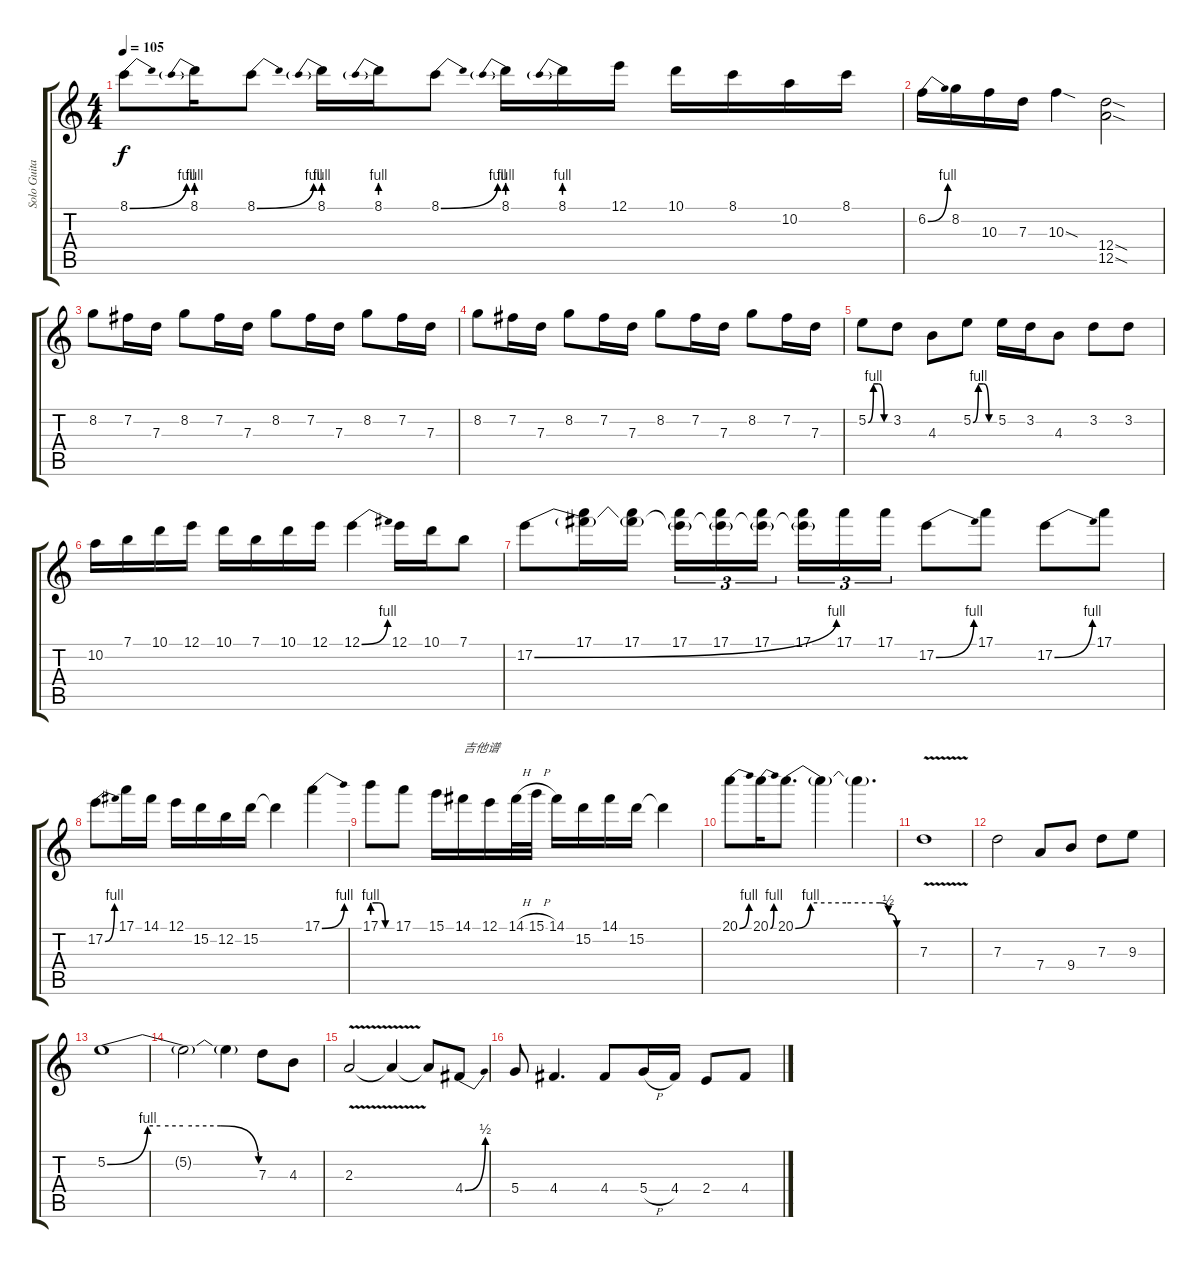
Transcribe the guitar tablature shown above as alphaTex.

\track ("Solo Guitar" "Solo Guita") {instrument overdrivenguitar}
\staff {score tabs}
\tuning (E4 B3 G3 D3 A2 E2) {hide}
\ts (4 4)
\tempo 105
\clef g2
\ks c
8.1{be (bend 0 0 60 4)}.8{dy f} 8.1{be (prebend 0 4 60 4)}.16 8.1{be (bend 0 0 60 4)}.8 8.1{be (prebend 0 4 60 4)}.16 8.1{be (prebend 0 4 60 4)}.16 8.1{be (bend 0 0 60 4)}.8 8.1{be (prebend 0 4 60 4)}.16 8.1{be (prebend 0 4 60 4)}.16 12.1.16 10.1.16 8.1.16 10.2.16 8.1.16 |
6.2{be (bend 0 0 60 4)}.16 8.2.16 10.3.16 7.3.16 10.3{sod}.4 (12.4{sod} 12.5{sod}).2 |
8.2.8 7.2.16 7.3.16 8.2.8 7.2.16 7.3.16 8.2.8 7.2.16 7.3.16 8.2.8 7.2.16 7.3.16 |
8.2.8 7.2.16 7.3.16 8.2.8 7.2.16 7.3.16 8.2.8 7.2.16 7.3.16 8.2.8 7.2.16 7.3.16 |
5.2{be (custom 0 0 15 4 30 4 45 0 60 0)}.8 3.2.8 4.3.8 5.2{be (custom 0 0 15 4 30 4 45 0 60 0)}.8 5.2.16 3.2.16 4.3.8 3.2.8 3.2.8 |
10.2.16 7.1.16 10.1.16 12.1.16 10.1.16 7.1.16 10.1.16 12.1.16 12.1{be (bend 0 0 60 4)}.4 12.1.16 10.1.16 7.1.8 |
17.2{be (bend 0 0 60 4)}.8 (17.1 17.2{t}).16 (17.1 17.2{t}).16 (17.1 17.2{t}).16{tu (3 2)} (17.1 17.2{t}).16{tu (3 2)} (17.1 17.2{t}).16{tu (3 2)} (17.1 17.2{t}).16{tu (3 2)} 17.1.16{tu (3 2)} 17.1.16{tu (3 2)} 17.2{be (bend 0 0 60 4)}.8 17.1.8 17.2{be (bend 0 0 60 4)}.8 17.1.8 |
17.2{be (bend 0 0 60 4)}.8 17.1.16 14.1.16 12.1.16 15.2.16 12.2.16 15.2.16 15.2{t}.4 17.1{be (bend 0 0 60 4)}.4 |
17.1{be (custom 0 4 20 4 40 0 60 0)}.8 17.1.8 15.1.16 14.1.16{txt "吉他谱"} 12.1.16 14.1{h}.32 15.1{h}.32 14.1.16 15.2.16 14.1.16 15.2.16 15.2{t}.4 |
20.1{be (bend 0 0 60 4)}.8 20.1{be (bend 0 0 60 4)}.16 20.1{be (custom 0 0 9 4 30 4 50 4 55 2 60 0)}.8{d} 20.1{t}.4 20.1{t}.4{d} |
7.3{v}.1 |
7.3.2 7.4.8 9.4.8 7.3.8 9.3.8 |
5.2{be (custom 0 0 16 4 21 4 30 4 45 4 60 0)}.1 |
5.2{t}.2 5.2{t}.4 7.3.8 4.3.8 |
2.3{v}.2 2.3{t}.4 2.3{t}.8 4.4{be (bend 0 0 60 2)}.8 |
5.4.8 4.4.4{d} 4.4.8 5.4{h}.16 4.4.16 2.4.8 4.4.8
